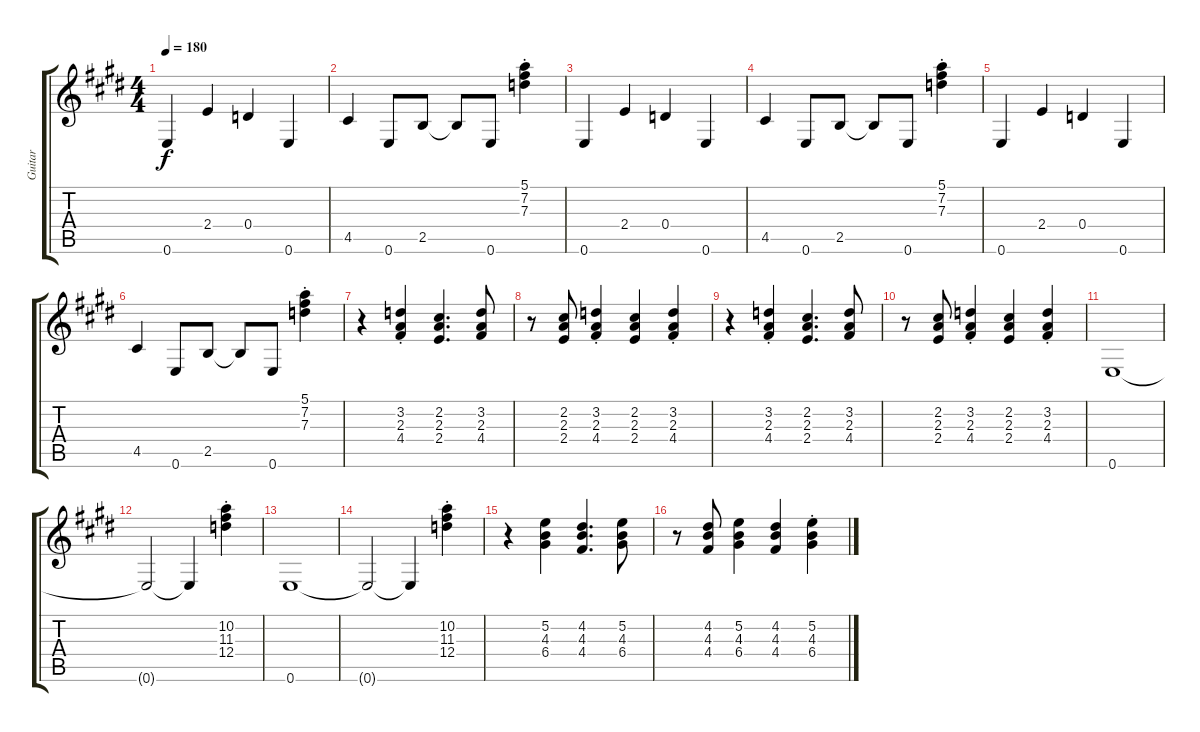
\track ("Guitar" "Guitar") {instrument electricguitarjazz}
\staff {score tabs}
\tuning (E4 B3 G3 D3 A2 E2) {hide}
\ts (4 4)
\tempo 180
\clef g2
\ks e
0.6.4{dy f} 2.4.4 0.4.4 0.6.4 |
4.5.4 0.6.8 2.5.8 2.5{t}.8 0.6.8 (5.1{st} 7.2{st} 7.3{st}).4 |
0.6.4 2.4.4 0.4.4 0.6.4 |
4.5.4 0.6.8 2.5.8 2.5{t}.8 0.6.8 (5.1{st} 7.2{st} 7.3{st}).4 |
0.6.4 2.4.4 0.4.4 0.6.4 |
4.5.4 0.6.8 2.5.8 2.5{t}.8 0.6.8 (5.1{st} 7.2{st} 7.3{st}).4 |
r.4 (3.2{st} 2.3{st} 4.4{st}).4 (2.2 2.3 2.4).4{d} (3.2 2.3 4.4).8 |
r.8 (2.2 2.3 2.4).8 (3.2{st} 2.3{st} 4.4{st}).4 (2.2 2.3 2.4).4 (3.2{st} 2.3{st} 4.4{st}).4 |
r.4 (3.2{st} 2.3{st} 4.4{st}).4 (2.2 2.3 2.4).4{d} (3.2 2.3 4.4).8 |
r.8 (2.2 2.3 2.4).8 (3.2{st} 2.3{st} 4.4{st}).4 (2.2 2.3 2.4).4 (3.2{st} 2.3{st} 4.4{st}).4 |
0.6.1 |
0.6{t}.2 0.6{t}.4 (10.2{st} 11.3{st} 12.4{st}).4 |
0.6.1 |
0.6{t}.2 0.6{t}.4 (10.2{st} 11.3{st} 12.4{st}).4 |
r.4 (5.2 4.3 6.4).4 (4.2 4.3 4.4).4{d} (5.2 4.3 6.4).8 |
r.8 (4.2 4.3 4.4).8 (5.2 4.3 6.4).4 (4.2 4.3 4.4).4 (5.2{st} 4.3{st} 6.4).4
